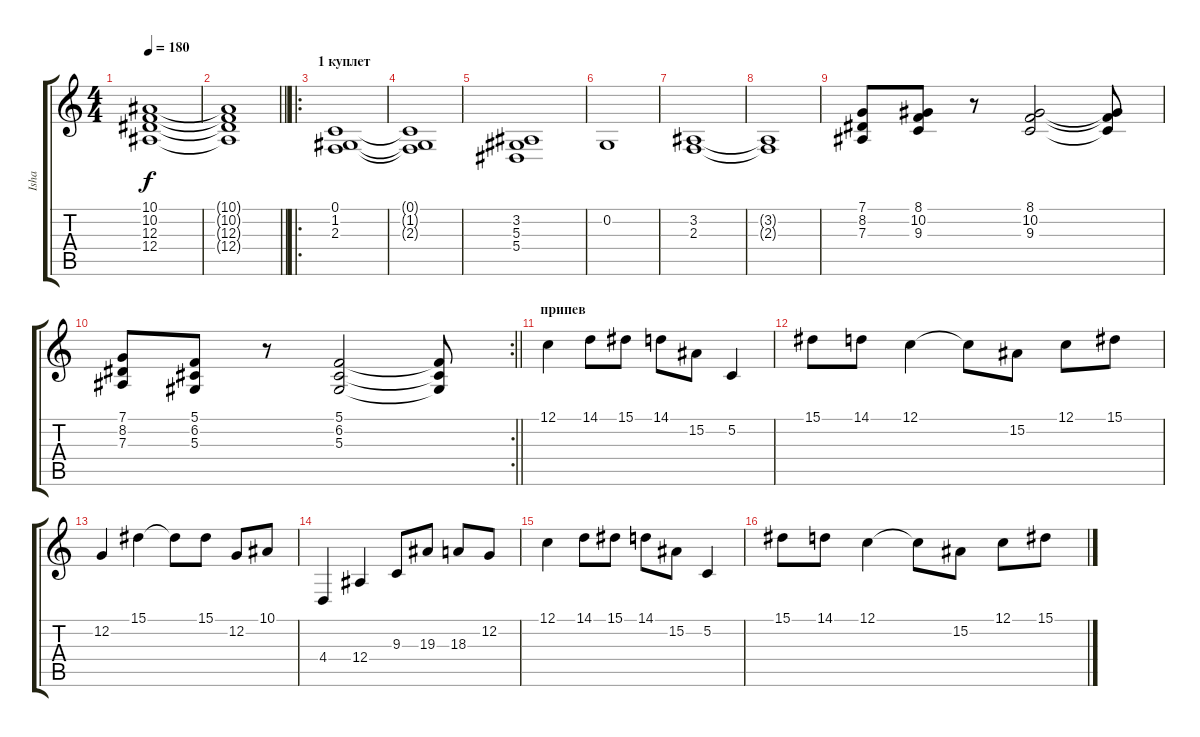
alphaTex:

\track ("Isha" "Isha") {instrument tremolostrings}
\staff {score tabs}
\tuning (C4 G3 Eb3 Bb2 F2 C2) {hide}
\ts (4 4)
\tempo 180
\clef g2
\ks c
(10.1 10.2 12.3 12.4).1{dy f} |
\barLineRight lightlight
(10.1{t} 10.2{t} 12.3{t} 12.4{t}).1 |
\ro
\section ("" " 1 куплет")
(0.1 1.2 2.3).1 |
(0.1{t} 1.2{t} 2.3{t}).1 |
(3.2 5.3 5.4).1 |
0.2.1 |
(3.2 2.3).1 |
(3.2{t} 2.3{t}).1 |
(7.1 8.2 7.3).8 (8.1 10.2 9.3).8 r.8 (8.1 10.2 9.3).2 (8.1{t} 10.2{t} 9.3{t}).8 |
\rc 2
\barLineRight lightlight
(7.1 8.2 7.3).8 (5.1 6.2 5.3).8 r.8 (5.1 6.2 5.3).2 (5.1{t} 6.2{t} 5.3{t}).8 |
\section ("" "припев")
12.1.4 14.1.8 15.1.8 14.1.8 15.2.8 5.2.4 |
15.1.8 14.1.8 12.1.4 12.1{t}.8 15.2.8 12.1.8 15.1.8 |
12.2.4 15.1.4 15.1{t}.8 15.1.8 12.2.8 10.1.8 |
4.4.4 12.4.4 9.3.8 19.3.8 18.3.8 12.2.8 |
12.1.4 14.1.8 15.1.8 14.1.8 15.2.8 5.2.4 |
15.1.8 14.1.8 12.1.4 12.1{t}.8 15.2.8 12.1.8 15.1.8
